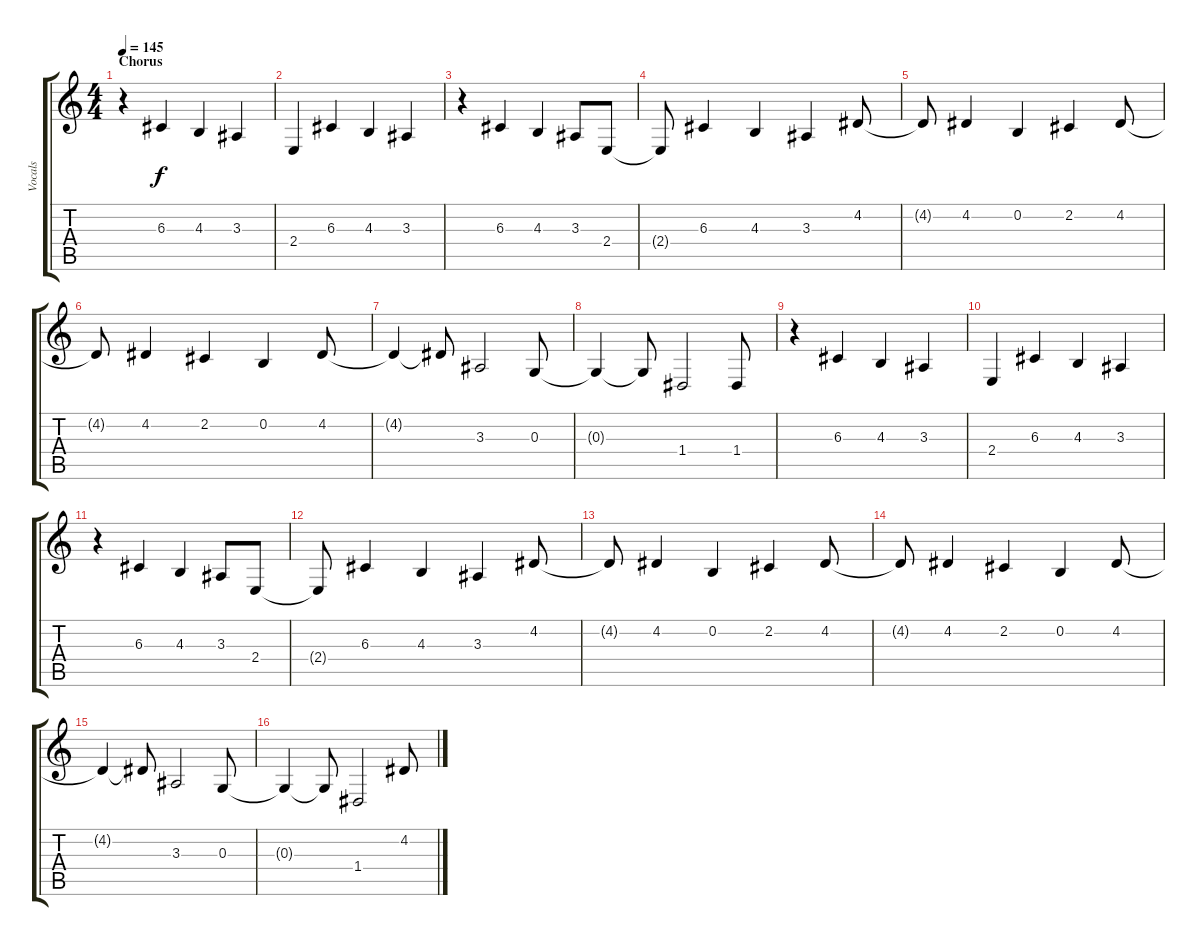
\track ("Vocals" "Vocals") {instrument baritonesax bank 1}
\staff {score tabs}
\tuning (E4 B3 G3 D3 A2 E2) {hide}
\ts (4 4)
\section ("" "Chorus")
\tempo 145
\clef g2
\ks c
r.4{dy f} 6.3.4 4.3.4 3.3.4 |
2.4.4 6.3.4 4.3.4 3.3.4 |
r.4 6.3.4 4.3.4 3.3.8 2.4.8 |
2.4{t}.8 6.3.4 4.3.4 3.3.4 4.2.8 |
4.2{t}.8 4.2.4 0.2.4 2.2.4 4.2.8 |
4.2{t}.8 4.2.4 2.2.4 0.2.4 4.2.8 |
4.2{t}.4 4.2{t}.8 3.3.2 0.3.8 |
0.3{t}.4 0.3{t}.8 1.4.2 1.4.8 |
r.4 6.3.4 4.3.4 3.3.4 |
2.4.4 6.3.4 4.3.4 3.3.4 |
r.4 6.3.4 4.3.4 3.3.8 2.4.8 |
2.4{t}.8 6.3.4 4.3.4 3.3.4 4.2.8 |
4.2{t}.8 4.2.4 0.2.4 2.2.4 4.2.8 |
4.2{t}.8 4.2.4 2.2.4 0.2.4 4.2.8 |
4.2{t}.4 4.2{t}.8 3.3.2 0.3.8 |
0.3{t}.4 0.3{t}.8 1.4.2 4.2.8
